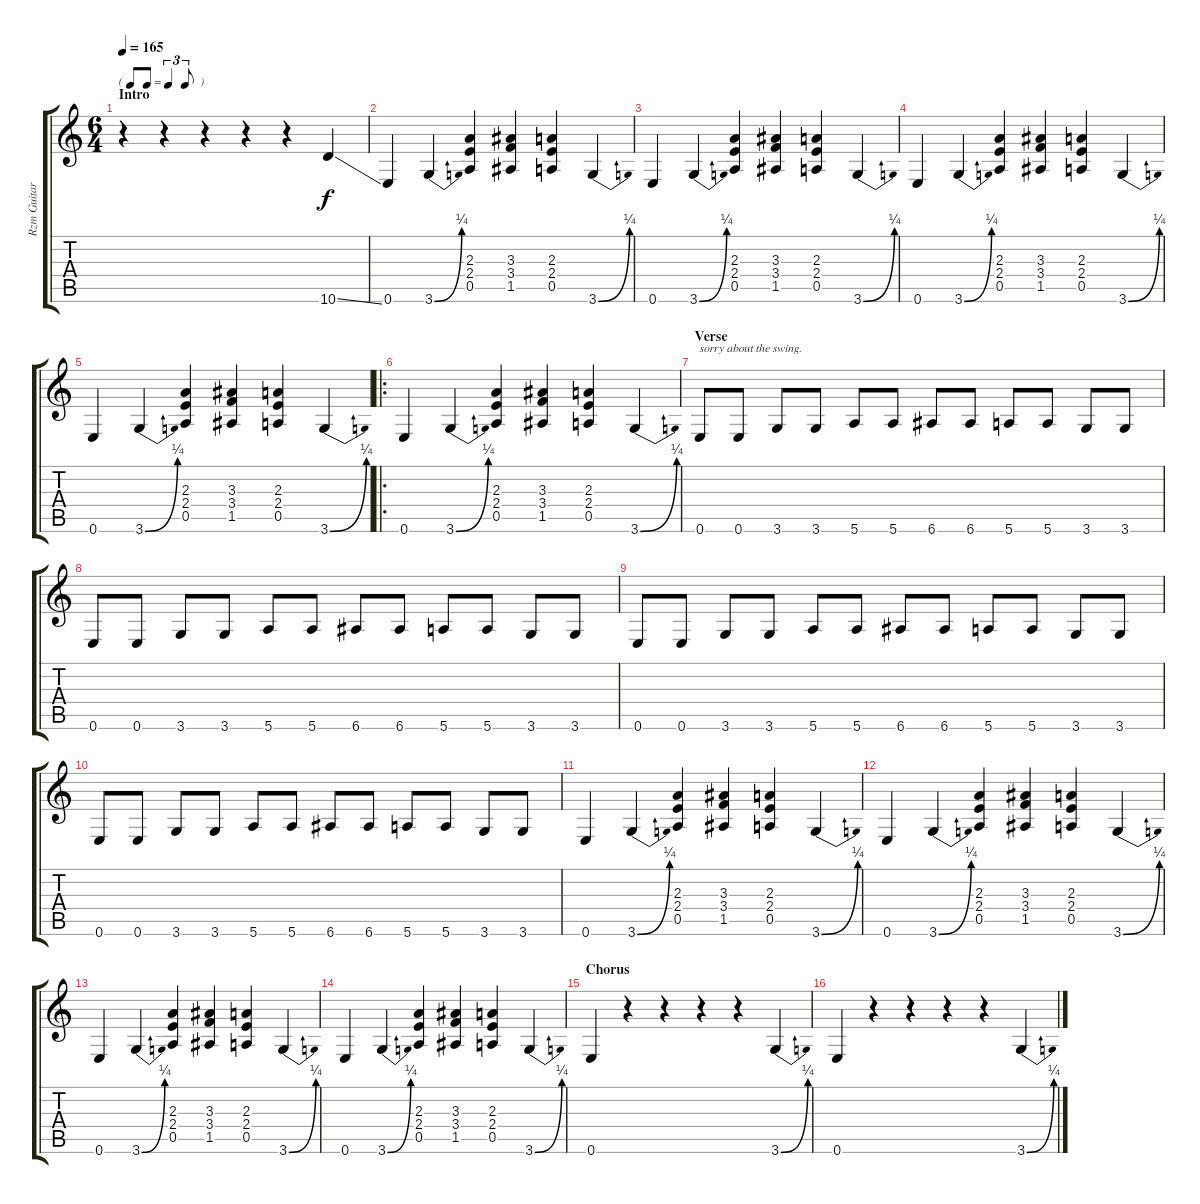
\track ("Rzm Guitar" "Rzm Guitar") {instrument distortionguitar}
\staff {score tabs}
\tuning (E4 B3 G3 D3 A2 E2) {hide}
\ts (6 4)
\tf triplet8th
\section ("" "Intro")
\tempo 165
\clef g2
\ks c
r.4{dy f instrument distortionguitar} r.4 r.4 r.4 r.4 10.6{ss}.4 |
0.6.4 3.6{be (bend 0 0 60 1)}.4 (2.3 2.4 0.5).4 (3.3 3.4 1.5).4 (2.3 2.4 0.5).4 3.6{be (bend 0 0 60 1)}.4 |
0.6.4 3.6{be (bend 0 0 60 1)}.4 (2.3 2.4 0.5).4 (3.3 3.4 1.5).4 (2.3 2.4 0.5).4 3.6{be (bend 0 0 60 1)}.4 |
0.6.4 3.6{be (bend 0 0 60 1)}.4 (2.3 2.4 0.5).4 (3.3 3.4 1.5).4 (2.3 2.4 0.5).4 3.6{be (bend 0 0 60 1)}.4 |
0.6.4 3.6{be (bend 0 0 60 1)}.4 (2.3 2.4 0.5).4 (3.3 3.4 1.5).4 (2.3 2.4 0.5).4 3.6{be (bend 0 0 60 1)}.4 |
\ro
0.6.4 3.6{be (bend 0 0 60 1)}.4 (2.3 2.4 0.5).4 (3.3 3.4 1.5).4 (2.3 2.4 0.5).4 3.6{be (bend 0 0 60 1)}.4 |
\section ("" "Verse")
0.6.8{txt "sorry about the swing."} 0.6.8 3.6.8 3.6.8 5.6.8 5.6.8 6.6.8 6.6.8 5.6.8 5.6.8 3.6.8 3.6.8 |
0.6.8 0.6.8 3.6.8 3.6.8 5.6.8 5.6.8 6.6.8 6.6.8 5.6.8 5.6.8 3.6.8 3.6.8 |
0.6.8 0.6.8 3.6.8 3.6.8 5.6.8 5.6.8 6.6.8 6.6.8 5.6.8 5.6.8 3.6.8 3.6.8 |
0.6.8 0.6.8 3.6.8 3.6.8 5.6.8 5.6.8 6.6.8 6.6.8 5.6.8 5.6.8 3.6.8 3.6.8 |
0.6.4 3.6{be (bend 0 0 60 1)}.4 (2.3 2.4 0.5).4 (3.3 3.4 1.5).4 (2.3 2.4 0.5).4 3.6{be (bend 0 0 60 1)}.4 |
0.6.4 3.6{be (bend 0 0 60 1)}.4 (2.3 2.4 0.5).4 (3.3 3.4 1.5).4 (2.3 2.4 0.5).4 3.6{be (bend 0 0 60 1)}.4 |
0.6.4 3.6{be (bend 0 0 60 1)}.4 (2.3 2.4 0.5).4 (3.3 3.4 1.5).4 (2.3 2.4 0.5).4 3.6{be (bend 0 0 60 1)}.4 |
0.6.4 3.6{be (bend 0 0 60 1)}.4 (2.3 2.4 0.5).4 (3.3 3.4 1.5).4 (2.3 2.4 0.5).4 3.6{be (bend 0 0 60 1)}.4 |
\section ("" "Chorus")
0.6.4 r.4 r.4 r.4 r.4 3.6{be (bend 0 0 60 1)}.4 |
0.6.4 r.4 r.4 r.4 r.4 3.6{be (bend 0 0 60 1)}.4
